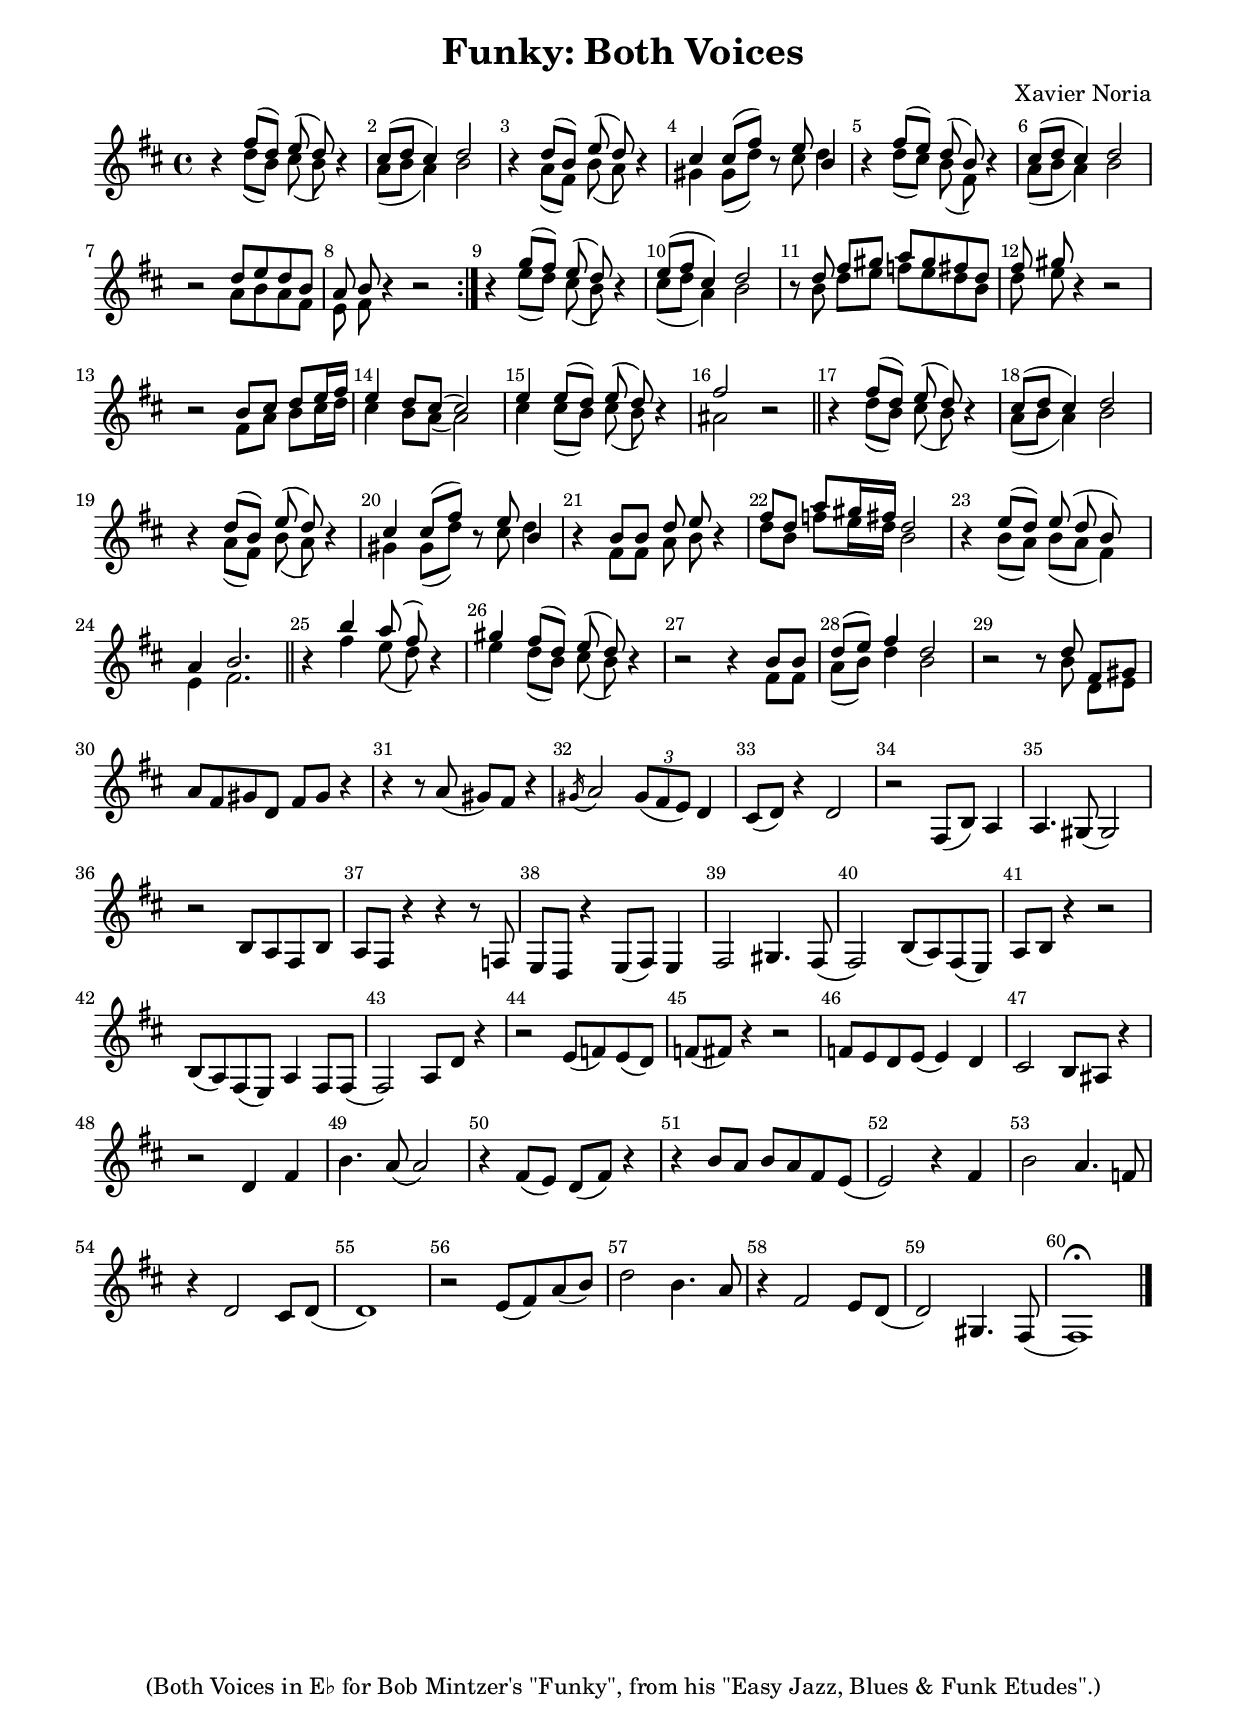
\version "2.16.1"

\include "../shared/common.ly"

\header {
  title    = "Funky: Both Voices"
  composer = "Xavier Noria"
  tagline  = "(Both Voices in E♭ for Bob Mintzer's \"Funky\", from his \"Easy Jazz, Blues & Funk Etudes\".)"
}

melody = \relative c'' {
  \clef treble
  \key d \major
  \time 4/4
  
  \repeat volta 2 {
    % 1
    r4 << fs8( \\ d8( >> << d8) \\ b8) >> << e8( \\ cs8( >> << d8) \\ b8) >> r4 |

    % 2
    << cs8( \\ a8( >> << d8 \\ b >> << cs4) \\ a) >> << d2 \\ b >> |

    % 3
    r4 << d8( \\ a8( >> << b8) \\ fs8) >> << e'8( \\ b8( >> << d8) \\ a) >> r4 |

    % 4
    << cs4 \\ gs4 >> << cs8( \\ gs8( >> << fs'8) \\ d8) >> r8 << e8 \\ cs8 >> << b4 \\ d4>> |

    % 5
    r4 << fs8( \\ d8( >> << e8) \\ cs8) >> << d8( \\ b8( >> << b8) \\ fs8) >> r4 |

    % 6
    << cs'8( \\ a8( >> << d8 \\ b8 >> << cs4) \\ a4) >> << d2 \\ b2 >> |

    % 7
    r2 << d8 \\ a8 >> << e'8 \\ b8 >> << d8 \\ a8 >> << b8 \\ fs8 >> |

    % 8
    << a8 \\ e8 >> << b'8 \\ fs8 >> r4 r2 |
  }

  % ---------------------------------------------------------------------------

  % 9
  r4 << g'8( \\ e8( >> << fs8) \\ d8) >> << e8( \\ cs8( >> << d8) \\ b8) >> r4 |

  % 10
  << e8( \\ cs8( >> << fs8 \\ d >> << cs4) \\ a4) >> << d2 \\ b >> |

  % 11
  r8 << d8 \\ b8 >> << fs'8[ \\ d8[ >> << gs8] \\ e8] >> << a8 \\ f8 >> << gs8 \\ e8 >> << fs8 \\ d8 >> << d8 \\ b8 >> |

  % 12
  << fs'8 \\ d8 >>  << gs8 \\ e8 >> r4 r2 |

  % 13
  r2 << b8 \\ fs8 >> << cs'8 \\ a8 >>  << d8 \\ b8 >> << e16 \\ cs16 >> << fs16 \\ d16 >> |

  % 14
  << e4 \\ cs4 >> << d8 \\ b8 >> << cs8( \\ a8( >>  << cs2) \\ a2) >> |

  % 15
  << e'4 \\ cs4 >> << e8( \\ cs8( >> << d8) \\ b8) >> << e8( \\ cs8( >> << d8) \\ b8) >> r4 |

  % 16
  << fs'2 \\ as,2 >> r2 \bar "||"

  % ---------------------------------------------------------------------------

  % 17
  r4 << fs'8( \\ d8( >> << d8) \\ b8) >> << e8( \\ cs8( >> << d8) \\ b8) >> r4 |

  % 18
  << cs8( \\ a8( >> << d8 \\ b >> << cs4) \\ a) >> << d2 \\ b >> |

  % 19
  r4 << d8( \\ a8( >> << b8) \\ fs8) >> << e'8( \\ b8( >> << d8) \\ a) >> r4 |

  % 20
  << cs4 \\ gs4 >> << cs8( \\ gs8( >> << fs'8) \\ d8) >> r8 << e8 \\ cs8 >> << b4 \\ d4>> |

  % 21
  r4 << b8 \\ fs8 >> << b8 \\ fs8 >> << d'8 \\ a8 >>  << e'8 \\ b8 >> r4 |

  % 22
  << fs'8 \\ d8 >> << d8 \\ b8 >>  << a'8 \\ f8 >>  << gs16 \\ e16 >>  << fs16 \\ d16 >>  << d2 \\ b2 >> |

  % 23
  r4 << e8( \\ b8( >> << d8) \\ a8) >> << e'8( \\ b8( >> << d8 \\ a8 >> << b8) \\ fs4) >> |

  % 24
  << a4 \\ e4 >> << b'2. \\ fs2. >> \bar "||"

  % ---------------------------------------------------------------------------

  % 25
  r4 << b'4 \\ fs4 >> << a8( \\ e8( >> << fs8) \\ d8) >>  r4 |

  % 26
  << gs4 \\ e4 >>  << fs8( \\ d8( >> << d8) \\ b8) >>  << e8( \\ cs8( >> << d8) \\ b8) >> r4 |

  % 27
  r2 r4 << b8 \\ fs8 >> << b8 \\ fs8 >> |

  % 28
  << d'8( \\ a8( >> << e'8) \\ b8) >>  << fs'4 \\ d4 >> << d2 \\ b2 >> |

  % 29
  r2 r8 << d8 \\ b8 >> << fs8[ \\ d8[ >> << gs8] \\ e8] >> |

  % 30
  a8 fs8 gs8 d8 fs8 gs8 r4 |

  % 31
  r4 r8 a8( gs8) fs8 r4 |

  % 32
  \acciaccatura gs16 a2 \times 2/3 { gs8( fs8 e8) } d4 |

  % 33
  cs8( d8) r4 d2 |

  % 34
  r2 fs,8( b8) a4

  % 35
  a4. gs8( gs2) |

  % 36
  r2 b8 a8 fs8 b8 |

  % 37
  a8 fs8 r4 r4 r8 f8 |

  % 38
  e8 d8 r4 e8( fs8) e4 |

  % 39
  fs2 gs4. fs8( |

  % 40
  fs2) b8( a8) fs8( e8) |

  % 41
  a8 b8 r4 r2 |

  % 42
  b8( a8) fs8( e8) a4 fs8 fs8( |

  % 43
  fs2) a8 d8 r4 |

  % 44
  r2 e8( f8) e8( d8) |

  % 45
  f8( fs8) r4 r2 |

  % 46
  f8 e8 d8 e8( e4) d4 |

  % 47
  cs2 b8 as8 r4 |

  % 48
  r2 d4 fs4 |

  % 49
  b4. a8( a2) |

  % 50
  r4 fs8( e8) d8( fs8) r4 |

  % 51
  r4 b8 a8 b8 a8 fs8 e8( |

  % 52
  e2) r4 fs4 |

  % 53
  b2 a4. f8 |

  % 54
  r4 d2 cs8 d8( |

  % 55
  d1)

  % 56
  r2 e8( fs8) a8( b8) |

  % 57
  d2 b4. a8 |

  % 58
  r4 fs2 e8 d8(

  % 59
  d2) gs,4. fs8(

  % 60
  fs1)\fermata \bar "|."
}

\score {
  { \melody }
}
